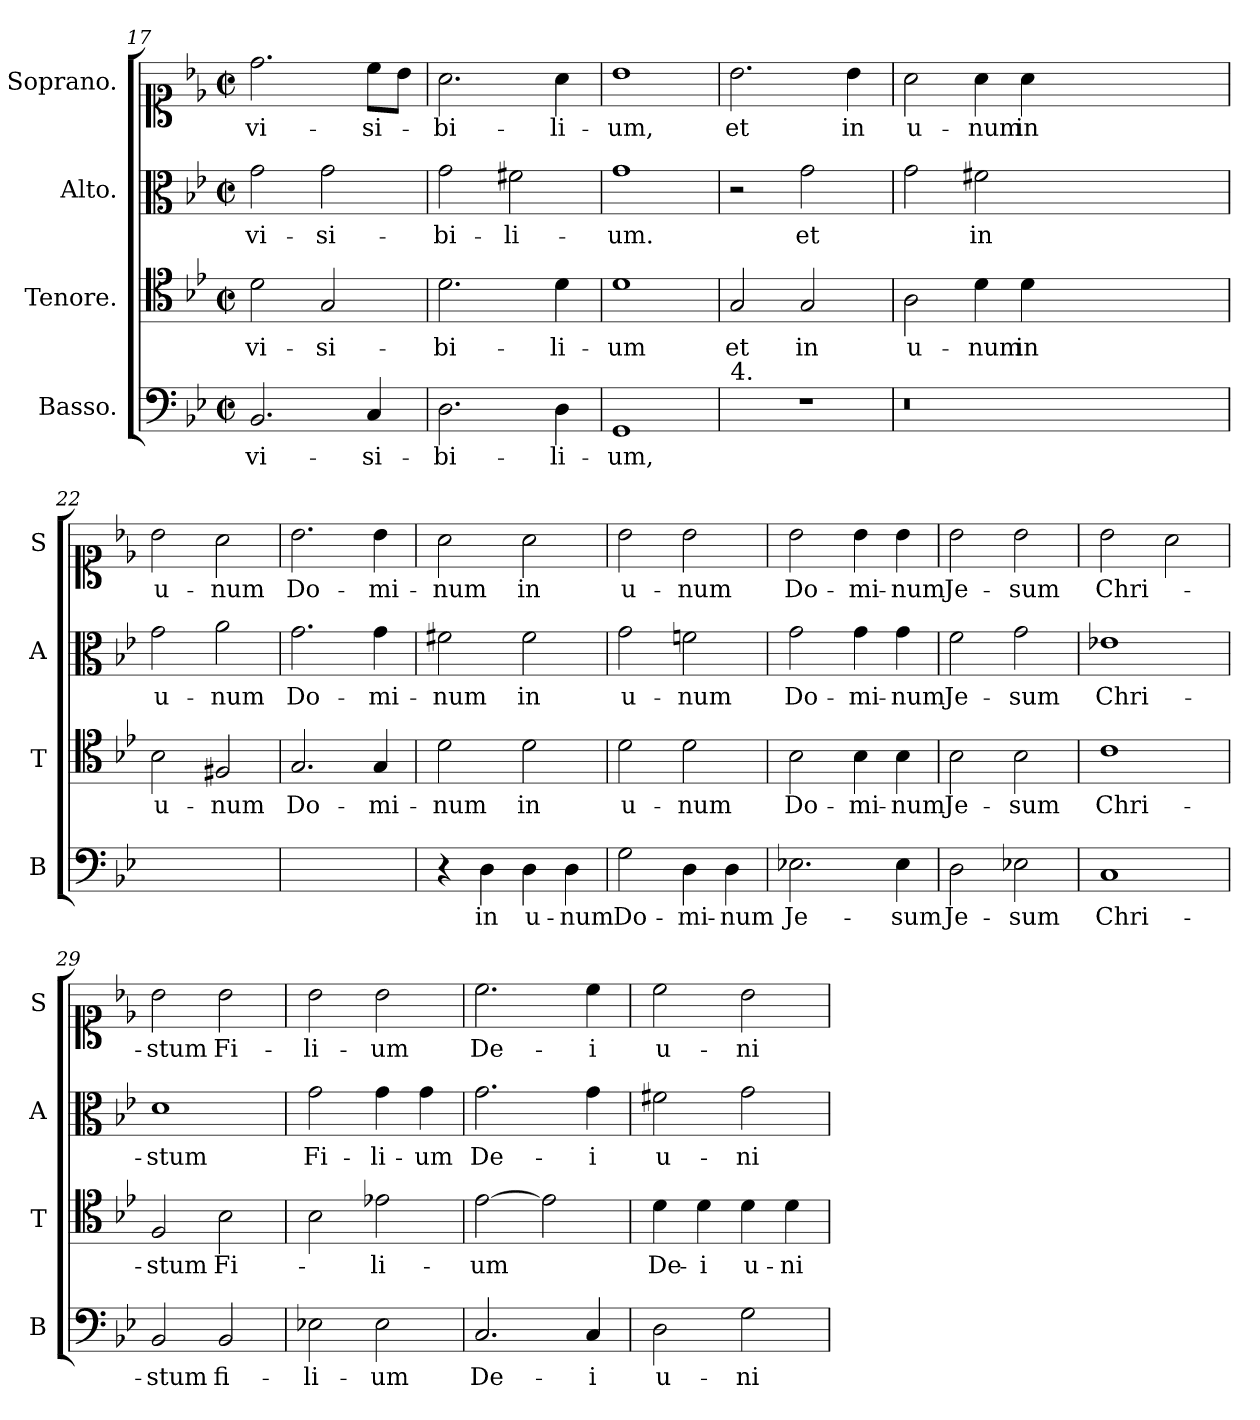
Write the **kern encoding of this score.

**kern	**text	**kern	**text	**kern	**text	**kern	**text
*part4	*part4	*part3	*part3	*part2	*part2	*part1	*part1
*staff4	*staff4	*staff3	*staff3	*staff2	*staff2	*staff1	*staff1
*I"Basso.	*	*I"Tenore.	*	*I"Alto.	*	*I"Soprano.	*
*I'B	*	*I'T	*	*I'A	*	*I'S	*
*clefF4	*	*clefC4	*	*clefC3	*	*clefC1	*
*k[b-e-]	*	*k[b-e-]	*	*k[b-e-]	*	*k[b-e-]	*
*M2/2	*	*M2/2	*	*M2/2	*	*M2/2	*
*met(c|)	*	*met(c|)	*	*met(c|)	*	*met(c|)	*
=17	=17	=17	=17	=17	=17	=17	=17
2.BB-/	-vi-	2d\	-vi-	2g\	-vi-	2.dd\	-vi-
.	.	2G/	-si-	2g\	-si-	.	.
4C/	-si-	.	.	.	.	8cc\L	-si-
.	.	.	.	.	.	8b-\J	.
=18	=18	=18	=18	=18	=18	=18	=18
2.D\	-bi-	2.d\	-bi-	2g\	-bi-	2.a\	-bi-
.	.	.	.	2f#X\	-li-	.	.
4D\	-li-	4d\	-li-	.	.	4a\	-li-
=19	=19	=19	=19	=19	=19	=19	=19
1GG/	-um,	1d\	-um	1g\	-um.	1b-\	-um,
=20	=20	=20	=20	=20	=20	=20	=20
!LO:TX:a:t=4.	!	!	!	!	!	!	!
1r	.	2G/	et	2r	.	2.b-\	et
.	.	2G/	in	2g\	et	.	.
.	.	.	.	.	.	4b-\	in
=21	=21	=21	=21	=21	=21	=21	=21
0.r	.	2A\	u-	2g\	.	2a\	u-
.	.	4d\	-num	2f#X\	in	4a\	-num
.	.	4d\	in	.	.	4a\	in
.	.	0ryy	.	0ryy	.	0ryy	.
=22	=22	=22	=22	=22	=22	=22	=22
1ryy	.	2B-\	u-	2g\	u-	2b-\	u-
.	.	2F#X/	-num	2a\	-num	2a\	-num
=23	=23	=23	=23	=23	=23	=23	=23
1ryy	.	2.G/	Do-	2.g\	Do-	2.b-\	Do-
.	.	4G/	-mi-	4g\	-mi-	4b-\	-mi-
=24	=24	=24	=24	=24	=24	=24	=24
4r	.	2d\	-num	2f#X\	-num	2a\	-num
4D\	in	.	.	.	.	.	.
4D\	u-	2d\	in	2f#\	in	2a\	in
4D\	-num	.	.	.	.	.	.
=25	=25	=25	=25	=25	=25	=25	=25
2G\	Do-	2d\	u-	2g\	u-	2b-\	u-
4D\	-mi-	2d\	-num	2fn\	-num	2b-\	-num
4D\	-num	.	.	.	.	.	.
=26	=26	=26	=26	=26	=26	=26	=26
2.E-X\	Je-	2B-\	Do-	2g\	Do-	2b-\	Do-
.	.	4B-\	-mi-	4g\	-mi-	4b-\	-mi-
4E-\	-sum	4B-\	-num	4g\	-num	4b-\	-num
=27	=27	=27	=27	=27	=27	=27	=27
2D\	Je-	2B-\	Je-	2f\	Je-	2b-\	Je-
2E-X\	-sum	2B-\	-sum	2g\	-sum	2b-\	-sum
=28	=28	=28	=28	=28	=28	=28	=28
1C/	Chri-	1c\	Chri-	1e-X\	Chri-	2b-\	Chri-
.	.	.	.	.	.	2a\	.
=29	=29	=29	=29	=29	=29	=29	=29
2BB-/	-stum	2F/	-stum	1d\	-stum	2b-\	-stum
2BB-/	fi-	2B-\	Fi-	.	.	2b-\	Fi-
=30	=30	=30	=30	=30	=30	=30	=30
2E-X\	-li-	2B-\	.	2g\	Fi-	2b-\	-li-
2E-\	-um	2e-X\	-li-	4g\	-li-	2b-\	-um
.	.	.	.	4g\	-um	.	.
=31	=31	=31	=31	=31	=31	=31	=31
2.C/	De-	[2e-\	-um	2.g\	De-	2.cc\	De-
.	.	2e-\]	.	.	.	.	.
4C/	-i	.	.	4g\	-i	4cc\	-i
=32	=32	=32	=32	=32	=32	=32	=32
2D\	u-	4d\	De-	2f#X\	u-	2cc\	u-
.	.	4d\	-i	.	.	.	.
2G\	-ni-	4d\	u-	2g\	-ni-	2b-\	-ni-
.	.	4d\	-ni-	.	.	.	.
=	=	=	=	=	=	=	=
*-	*-	*-	*-	*-	*-	*-	*-
